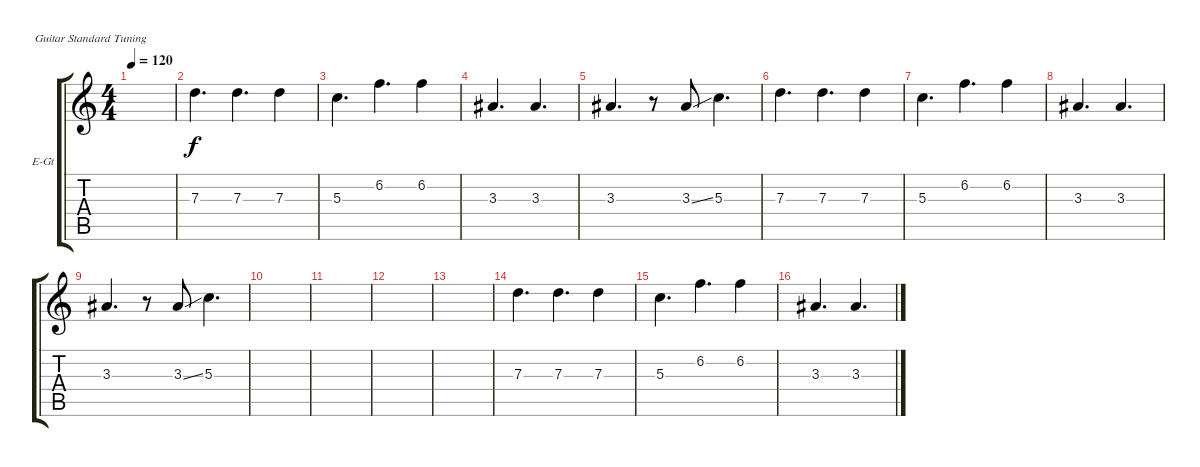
\defaultSystemsLayout 4
\bracketExtendMode groupsimilarinstruments
\firstSystemTrackNameOrientation horizontal
\otherSystemsTrackNameOrientation horizontal
\track ("Electric Guitar (Drive)" "E-Gt") {instrument overdrivenguitar}
\staff {score tabs}
\tuning (E4 B3 G3 D3 A2 E2)
\ts (4 4)
\tempo 120
\clef g2
\ks c
|
7.3.4{d} 7.3.4{d} 7.3.4 |
5.3.4{d} 6.2.4{d} 6.2.4 |
3.3.4{d} 3.3.4{d} |
3.3.4{d} r.8 3.3{ss}.8 5.3.4{d} |
7.3.4{d} 7.3.4{d} 7.3.4 |
5.3.4{d} 6.2.4{d} 6.2.4 |
3.3.4{d} 3.3.4{d} |
3.3.4{d} r.8 3.3{ss}.8 5.3.4{d} |
|
|
|
|
7.3.4{d} 7.3.4{d} 7.3.4 |
5.3.4{d} 6.2.4{d} 6.2.4 |
3.3.4{d} 3.3.4{d}
